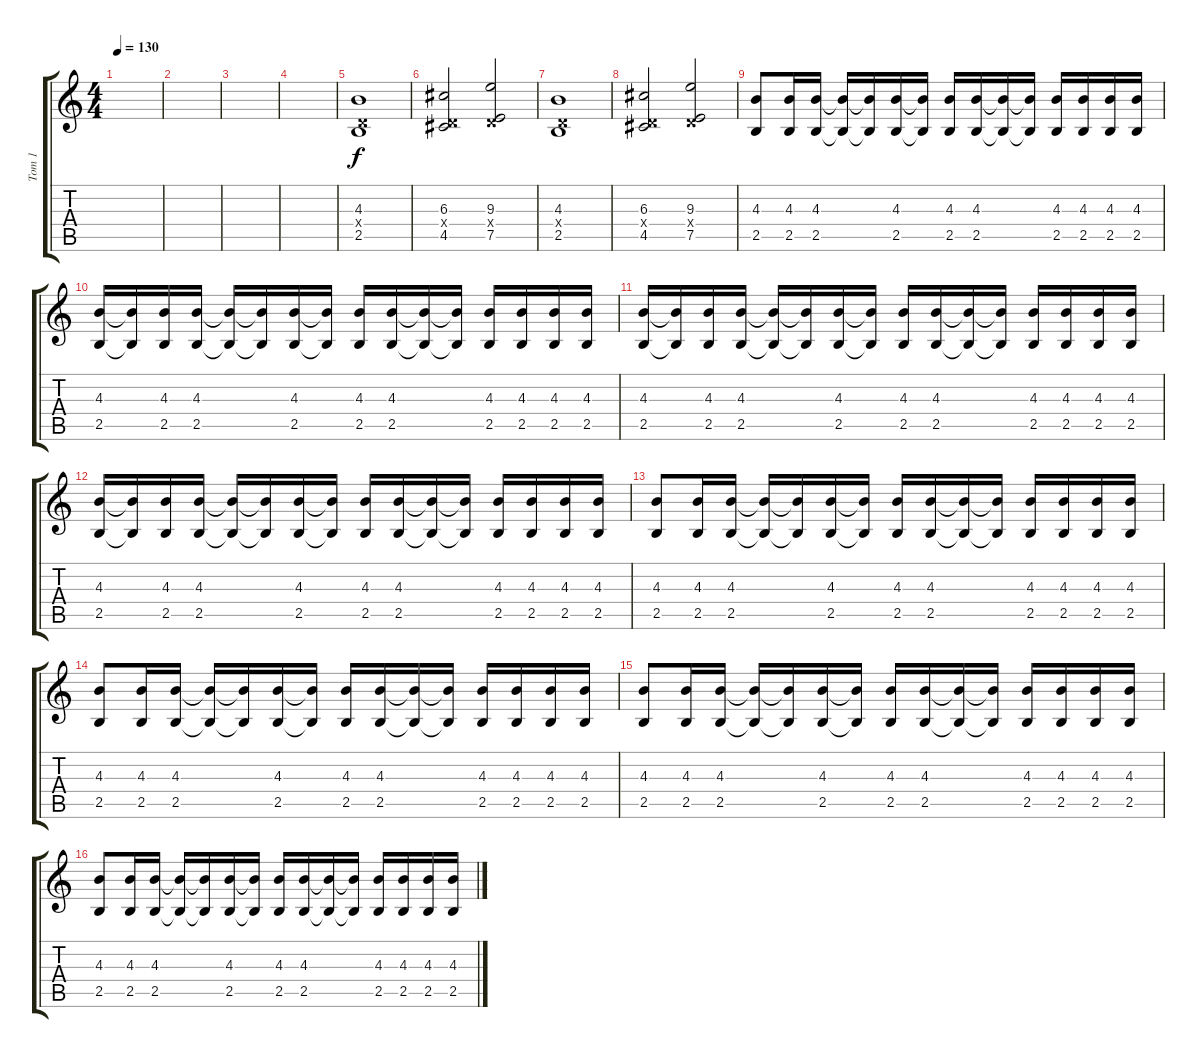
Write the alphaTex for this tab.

\track ("Tom 1" "Tom 1") {instrument overdrivenguitar}
\staff {score tabs}
\tuning (E4 B3 G3 D3 A2 E2) {hide}
\ts (4 4)
\tempo 130
\clef g2
\ks c
|
|
|
|
(4.3 0.4{x} 2.5).1{instrument electricguitarclean} |
(6.3 0.4{x} 4.5).2 (9.3 0.4{x} 7.5).2 |
(4.3 0.4{x} 2.5).1 |
(6.3 0.4{x} 4.5).2 (9.3 0.4{x} 7.5).2 |
(4.3 2.5).8{instrument overdrivenguitar} (4.3 2.5).16 (4.3 2.5).16 (4.3{t} 2.5{t}).16 (4.3{t} 2.5{t}).16 (4.3 2.5).16 (4.3{t} 2.5{t}).16 (4.3 2.5).16 (4.3 2.5).16 (4.3{t} 2.5{t}).16 (4.3{t} 2.5{t}).16 (4.3 2.5).16 (4.3 2.5).16 (4.3 2.5).16 (4.3 2.5).16 |
(4.3 2.5).16 (4.3{t} 2.5{t}).16 (4.3 2.5).16 (4.3 2.5).16 (4.3{t} 2.5{t}).16 (4.3{t} 2.5{t}).16 (4.3 2.5).16 (4.3{t} 2.5{t}).16 (4.3 2.5).16 (4.3 2.5).16 (4.3{t} 2.5{t}).16 (4.3{t} 2.5{t}).16 (4.3 2.5).16 (4.3 2.5).16 (4.3 2.5).16 (4.3 2.5).16 |
(4.3 2.5).16 (4.3{t} 2.5{t}).16 (4.3 2.5).16 (4.3 2.5).16 (4.3{t} 2.5{t}).16 (4.3{t} 2.5{t}).16 (4.3 2.5).16 (4.3{t} 2.5{t}).16 (4.3 2.5).16 (4.3 2.5).16 (4.3{t} 2.5{t}).16 (4.3{t} 2.5{t}).16 (4.3 2.5).16 (4.3 2.5).16 (4.3 2.5).16 (4.3 2.5).16 |
(4.3 2.5).16 (4.3{t} 2.5{t}).16 (4.3 2.5).16 (4.3 2.5).16 (4.3{t} 2.5{t}).16 (4.3{t} 2.5{t}).16 (4.3 2.5).16 (4.3{t} 2.5{t}).16 (4.3 2.5).16 (4.3 2.5).16 (4.3{t} 2.5{t}).16 (4.3{t} 2.5{t}).16 (4.3 2.5).16 (4.3 2.5).16 (4.3 2.5).16 (4.3 2.5).16 |
(4.3 2.5).8 (4.3 2.5).16 (4.3 2.5).16 (4.3{t} 2.5{t}).16 (4.3{t} 2.5{t}).16 (4.3 2.5).16 (4.3{t} 2.5{t}).16 (4.3 2.5).16 (4.3 2.5).16 (4.3{t} 2.5{t}).16 (4.3{t} 2.5{t}).16 (4.3 2.5).16 (4.3 2.5).16 (4.3 2.5).16 (4.3 2.5).16 |
(4.3 2.5).8 (4.3 2.5).16 (4.3 2.5).16 (4.3{t} 2.5{t}).16 (4.3{t} 2.5{t}).16 (4.3 2.5).16 (4.3{t} 2.5{t}).16 (4.3 2.5).16 (4.3 2.5).16 (4.3{t} 2.5{t}).16 (4.3{t} 2.5{t}).16 (4.3 2.5).16 (4.3 2.5).16 (4.3 2.5).16 (4.3 2.5).16 |
(4.3 2.5).8 (4.3 2.5).16 (4.3 2.5).16 (4.3{t} 2.5{t}).16 (4.3{t} 2.5{t}).16 (4.3 2.5).16 (4.3{t} 2.5{t}).16 (4.3 2.5).16 (4.3 2.5).16 (4.3{t} 2.5{t}).16 (4.3{t} 2.5{t}).16 (4.3 2.5).16 (4.3 2.5).16 (4.3 2.5).16 (4.3 2.5).16 |
(4.3 2.5).8 (4.3 2.5).16 (4.3 2.5).16 (4.3{t} 2.5{t}).16 (4.3{t} 2.5{t}).16 (4.3 2.5).16 (4.3{t} 2.5{t}).16 (4.3 2.5).16 (4.3 2.5).16 (4.3{t} 2.5{t}).16 (4.3{t} 2.5{t}).16 (4.3 2.5).16 (4.3 2.5).16 (4.3 2.5).16 (4.3 2.5).16
